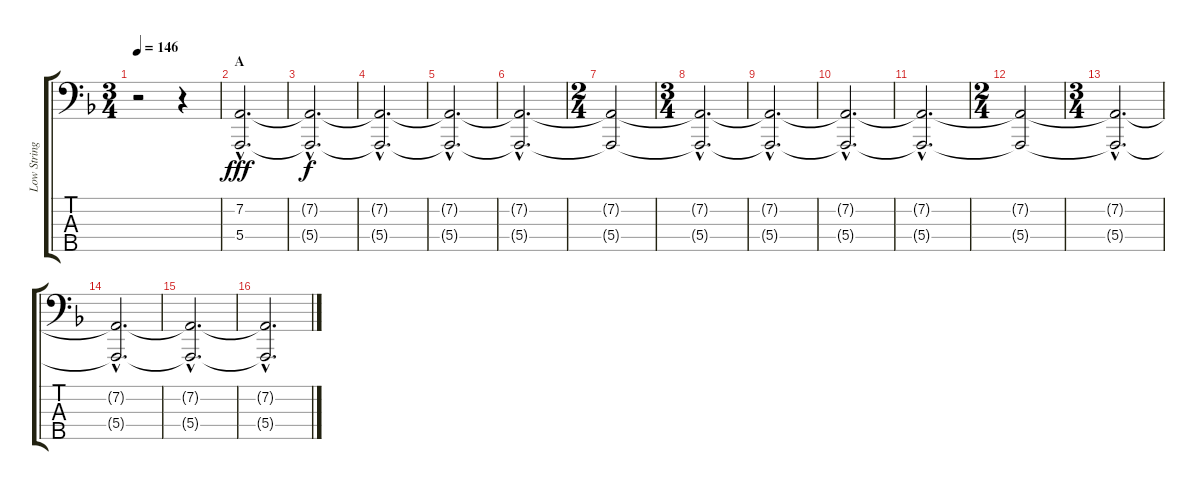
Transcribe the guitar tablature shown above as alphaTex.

\track ("Low Strings" "Low String") {instrument stringensemble1}
\staff {score tabs}
\tuning (G2 D2 A1 E1 B0) {hide}
\ts (3 4)
\tempo 146
\clef f4
\ks f
r.2{dy fff instrument stringensemble1} r.4 |
\section ("" "A")
(7.2{hac} 5.4{hac}).2{d} |
(7.2{hac t} 5.4{hac t}).2{d dy f} |
(7.2{hac t} 5.4{hac t}).2{d} |
(7.2{hac t} 5.4{hac t}).2{d} |
(7.2{hac t} 5.4{hac t}).2{d} |
\ts (2 4)
(7.2{t} 5.4{t}).2 |
\ts (3 4)
(7.2{hac t} 5.4{hac t}).2{d} |
(7.2{hac t} 5.4{hac t}).2{d} |
(7.2{hac t} 5.4{hac t}).2{d} |
(7.2{hac t} 5.4{hac t}).2{d} |
\ts (2 4)
(7.2{t} 5.4{t}).2 |
\ts (3 4)
(7.2{hac t} 5.4{hac t}).2{d} |
(7.2{hac t} 5.4{hac t}).2{d} |
(7.2{hac t} 5.4{hac t}).2{d} |
(7.2{hac t} 5.4{hac t}).2{d}
